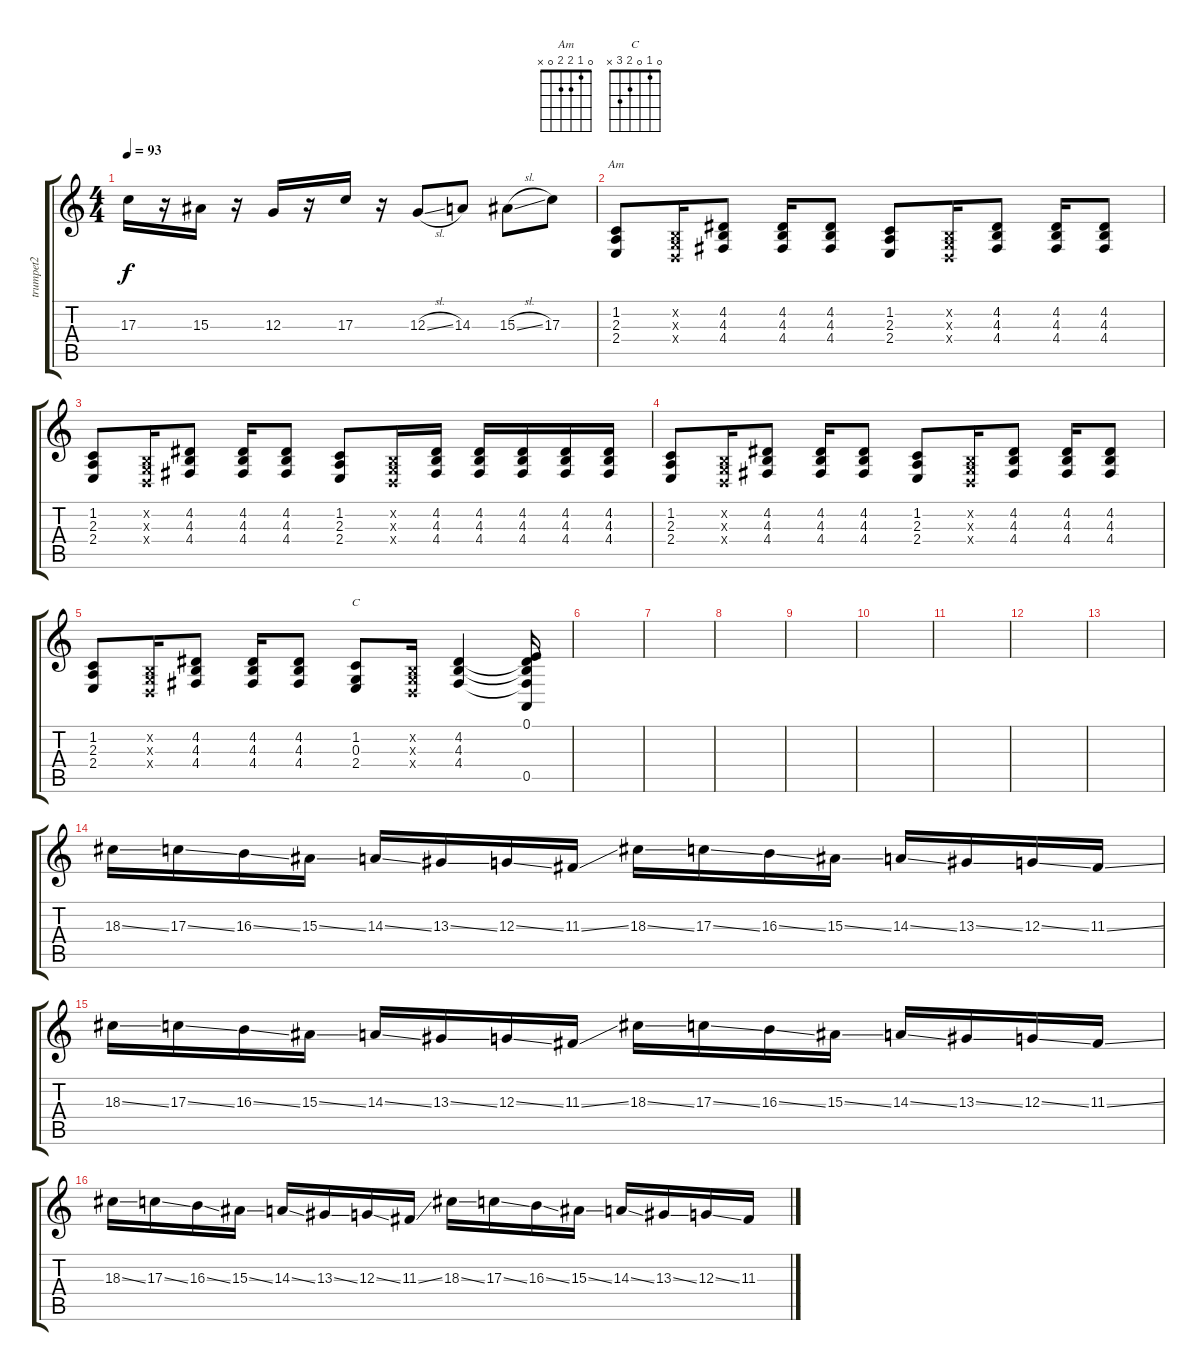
\track ("trumpet2" "trumpet2") {instrument tuba}
\staff {score tabs}
\tuning (E4 B3 G3 D3 A2 E2) {hide}
\chord ("Am" 0 1 2 2 0 x)
\chord ("C" 0 1 0 2 3 x)
\ts (4 4)
\tempo 93
\clef g2
\ks c
17.3.16{dy f} r.16 15.3.16 r.16 12.3.16 r.16 17.3.16 r.16 12.3{sl}.8 14.3.8 15.3{sl}.8 17.3.8 |
(1.2 2.3 2.4).8{ch "Am"} (0.2{x} 0.3{x} 0.4{x}).16 (4.2 4.3 4.4).8 (4.2 4.3 4.4).16 (4.2 4.3 4.4).8 (1.2 2.3 2.4).8 (0.2{x} 0.3{x} 0.4{x}).16 (4.2 4.3 4.4).8 (4.2 4.3 4.4).16 (4.2 4.3 4.4).8 |
(1.2 2.3 2.4).8 (0.2{x} 0.3{x} 0.4{x}).16 (4.2 4.3 4.4).8 (4.2 4.3 4.4).16 (4.2 4.3 4.4).8 (1.2 2.3 2.4).8 (0.2{x} 0.3{x} 0.4{x}).16 (4.2 4.3 4.4).16 (4.2 4.3 4.4).16 (4.2 4.3 4.4).16 (4.2 4.3 4.4).16 (4.2 4.3 4.4).16 |
(1.2 2.3 2.4).8 (0.2{x} 0.3{x} 0.4{x}).16 (4.2 4.3 4.4).8 (4.2 4.3 4.4).16 (4.2 4.3 4.4).8 (1.2 2.3 2.4).8 (0.2{x} 0.3{x} 0.4{x}).16 (4.2 4.3 4.4).8 (4.2 4.3 4.4).16 (4.2 4.3 4.4).8 |
(1.2 2.3 2.4).8 (0.2{x} 0.3{x} 0.4{x}).16 (4.2 4.3 4.4).8 (4.2 4.3 4.4).16 (4.2 4.3 4.4).8 (1.2 0.3 2.4).8{ch "C"} (0.2{x} 0.3{x} 0.4{x}).16 (4.2 4.3 4.4).4 (0.1 4.2{t} 4.3{t} 4.4{t} 0.5).16 |
|
|
|
|
|
|
|
|
18.3{ss}.16 17.3{ss}.16 16.3{ss}.16 15.3{ss}.16 14.3{ss}.16 13.3{ss}.16 12.3{ss}.16 11.3{ss}.16 18.3{ss}.16 17.3{ss}.16 16.3{ss}.16 15.3{ss}.16 14.3{ss}.16 13.3{ss}.16 12.3{ss}.16 11.3{ss}.16 |
18.3{ss}.16 17.3{ss}.16 16.3{ss}.16 15.3{ss}.16 14.3{ss}.16 13.3{ss}.16 12.3{ss}.16 11.3{ss}.16 18.3{ss}.16 17.3{ss}.16 16.3{ss}.16 15.3{ss}.16 14.3{ss}.16 13.3{ss}.16 12.3{ss}.16 11.3{ss}.16 |
18.3{ss}.16 17.3{ss}.16 16.3{ss}.16 15.3{ss}.16 14.3{ss}.16 13.3{ss}.16 12.3{ss}.16 11.3{ss}.16 18.3{ss}.16 17.3{ss}.16 16.3{ss}.16 15.3{ss}.16 14.3{ss}.16 13.3{ss}.16 12.3{ss}.16 11.3{ss}.16
